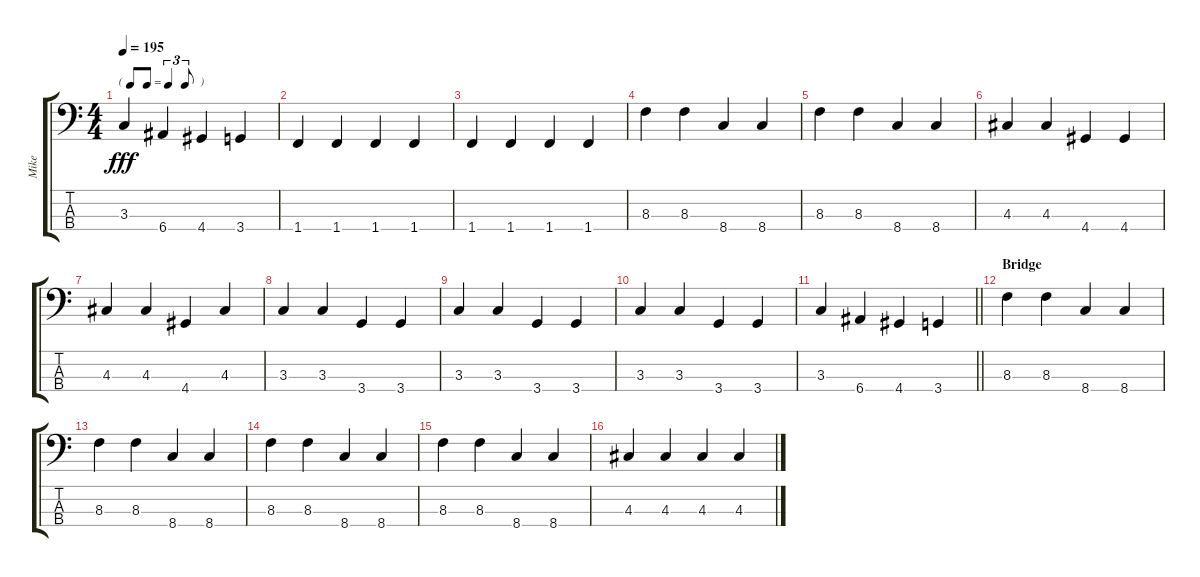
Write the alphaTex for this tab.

\track ("Mike" "Mike") {instrument electricbasspick}
\staff {score tabs}
\tuning (G2 D2 A1 E1) {hide}
\ts (4 4)
\tf triplet8th
\tempo 195
\clef f4
\ks c
3.3.4{dy fff} 6.4.4 4.4.4 3.4.4 |
1.4.4 1.4.4 1.4.4 1.4.4 |
1.4.4 1.4.4 1.4.4 1.4.4 |
8.3.4 8.3.4 8.4.4 8.4.4 |
8.3.4 8.3.4 8.4.4 8.4.4 |
4.3.4 4.3.4 4.4.4 4.4.4 |
4.3.4 4.3.4 4.4.4 4.3.4 |
3.3.4 3.3.4 3.4.4 3.4.4 |
3.3.4 3.3.4 3.4.4 3.4.4 |
3.3.4 3.3.4 3.4.4 3.4.4 |
\barLineRight lightlight
3.3.4 6.4.4 4.4.4 3.4.4 |
\section ("" "Bridge")
8.3.4 8.3.4 8.4.4 8.4.4 |
8.3.4 8.3.4 8.4.4 8.4.4 |
8.3.4 8.3.4 8.4.4 8.4.4 |
8.3.4 8.3.4 8.4.4 8.4.4 |
4.3.4 4.3.4 4.3.4 4.3.4
